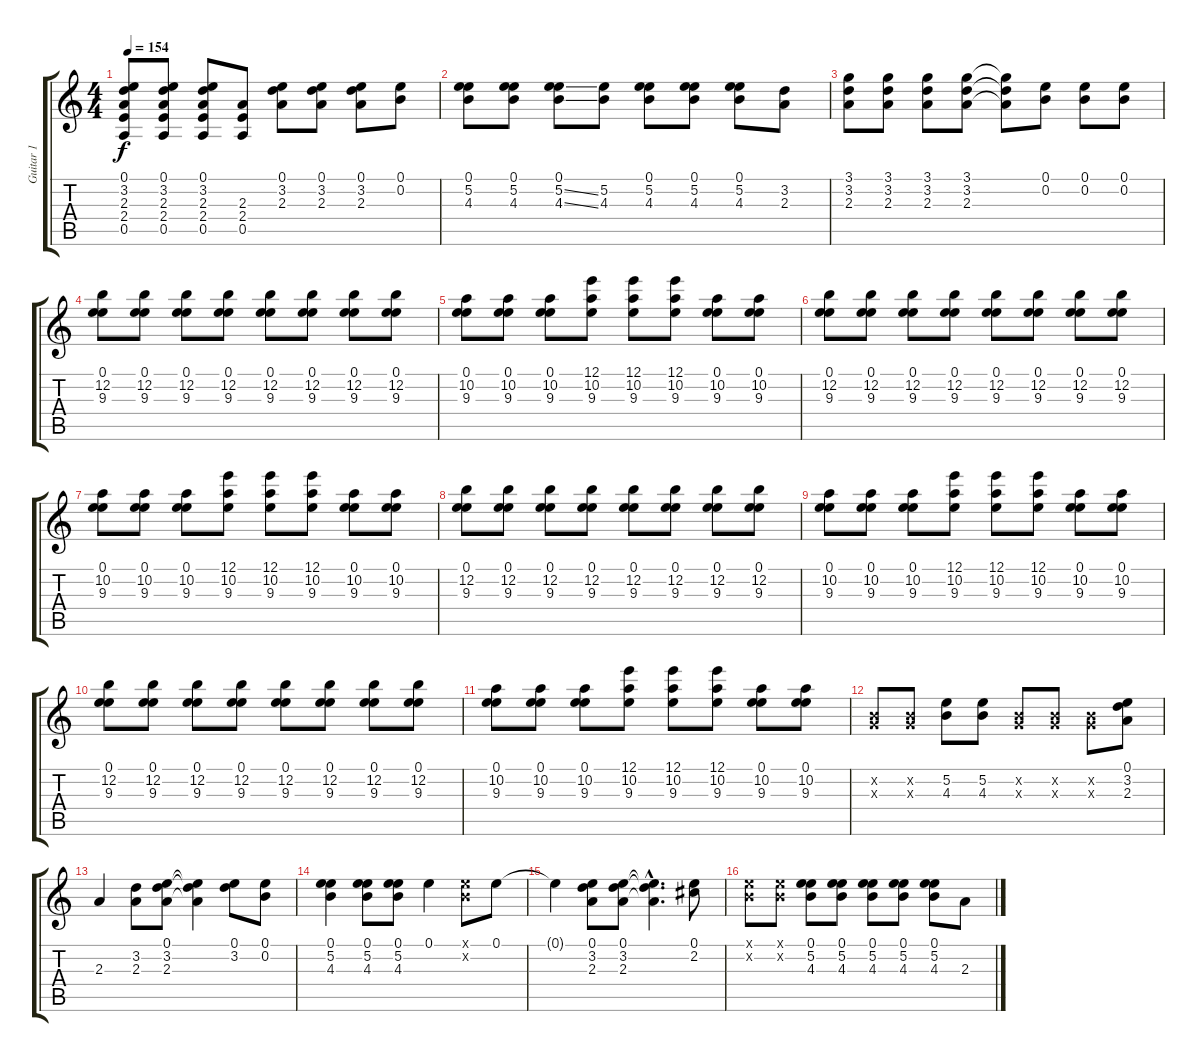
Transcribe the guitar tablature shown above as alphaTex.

\track ("Guitar 1" "Guitar 1") {instrument distortionguitar}
\staff {score tabs}
\tuning (E4 B3 G3 D3 A2 E2) {hide}
\ts (4 4)
\tempo 154
\clef g2
\ks c
(0.1 3.2 2.3 2.4 0.5).8{dy f} (0.1 3.2 2.3 2.4 0.5).8 (0.1 3.2 2.3 2.4 0.5).8 (2.3 2.4 0.5).8 (0.1 3.2 2.3).8 (0.1 3.2 2.3).8 (0.1 3.2 2.3).8 (0.1 0.2).8 |
(0.1 5.2 4.3).8 (0.1 5.2 4.3).8 (0.1 5.2{ss} 4.3{ss}).8 (5.2 4.3).8 (0.1 5.2 4.3).8 (0.1 5.2 4.3).8 (0.1 5.2 4.3).8 (3.2 2.3).8 |
(3.1 3.2 2.3).8 (3.1 3.2 2.3).8 (3.1 3.2 2.3).8 (3.1 3.2 2.3).8 (3.1{t} 3.2{t} 2.3{t}).8 (0.1 0.2).8 (0.1 0.2).8 (0.1 0.2).8 |
(0.1 12.2 9.3).8 (0.1 12.2 9.3).8 (0.1 12.2 9.3).8 (0.1 12.2 9.3).8 (0.1 12.2 9.3).8 (0.1 12.2 9.3).8 (0.1 12.2 9.3).8 (0.1 12.2 9.3).8 |
(0.1 10.2 9.3).8 (0.1 10.2 9.3).8 (0.1 10.2 9.3).8 (12.1 10.2 9.3).8 (12.1 10.2 9.3).8 (12.1 10.2 9.3).8 (0.1 10.2 9.3).8 (0.1 10.2 9.3).8 |
(0.1 12.2 9.3).8 (0.1 12.2 9.3).8 (0.1 12.2 9.3).8 (0.1 12.2 9.3).8 (0.1 12.2 9.3).8 (0.1 12.2 9.3).8 (0.1 12.2 9.3).8 (0.1 12.2 9.3).8 |
(0.1 10.2 9.3).8 (0.1 10.2 9.3).8 (0.1 10.2 9.3).8 (12.1 10.2 9.3).8 (12.1 10.2 9.3).8 (12.1 10.2 9.3).8 (0.1 10.2 9.3).8 (0.1 10.2 9.3).8 |
(0.1 12.2 9.3).8 (0.1 12.2 9.3).8 (0.1 12.2 9.3).8 (0.1 12.2 9.3).8 (0.1 12.2 9.3).8 (0.1 12.2 9.3).8 (0.1 12.2 9.3).8 (0.1 12.2 9.3).8 |
(0.1 10.2 9.3).8 (0.1 10.2 9.3).8 (0.1 10.2 9.3).8 (12.1 10.2 9.3).8 (12.1 10.2 9.3).8 (12.1 10.2 9.3).8 (0.1 10.2 9.3).8 (0.1 10.2 9.3).8 |
(0.1 12.2 9.3).8 (0.1 12.2 9.3).8 (0.1 12.2 9.3).8 (0.1 12.2 9.3).8 (0.1 12.2 9.3).8 (0.1 12.2 9.3).8 (0.1 12.2 9.3).8 (0.1 12.2 9.3).8 |
(0.1 10.2 9.3).8 (0.1 10.2 9.3).8 (0.1 10.2 9.3).8 (12.1 10.2 9.3).8 (12.1 10.2 9.3).8 (12.1 10.2 9.3).8 (0.1 10.2 9.3).8 (0.1 10.2 9.3).8 |
(0.2{x} 0.3{x}).8 (0.2{x} 0.3{x}).8 (5.2 4.3).8 (5.2 4.3).8 (0.2{x} 0.3{x}).8 (0.2{x} 0.3{x}).8 (0.2{x} 0.3{x}).8 (0.1 3.2 2.3).8 |
2.3.4 (3.2 2.3).8 (0.1 3.2 2.3).8 (0.1{t} 3.2{t} 2.3{t}).4 (0.1 3.2).8 (0.1 0.2).8 |
(0.1 5.2 4.3).4 (0.1 5.2 4.3).8 (0.1 5.2 4.3).8 0.1.4 (0.1{x} 0.2{x}).8 0.1.8 |
0.1{t}.4 (0.1 3.2 2.3).8 (0.1 3.2 2.3).8 (0.1{hac t} 3.2{hac t} 2.3{hac t}).4{d} (0.1 2.2).8 |
(0.1{x} 0.2{x}).8 (0.1{x} 0.2{x}).8 (0.1 5.2 4.3).8 (0.1 5.2 4.3).8 (0.1 5.2 4.3).8 (0.1 5.2 4.3).8 (0.1 5.2 4.3).8 2.3.8
